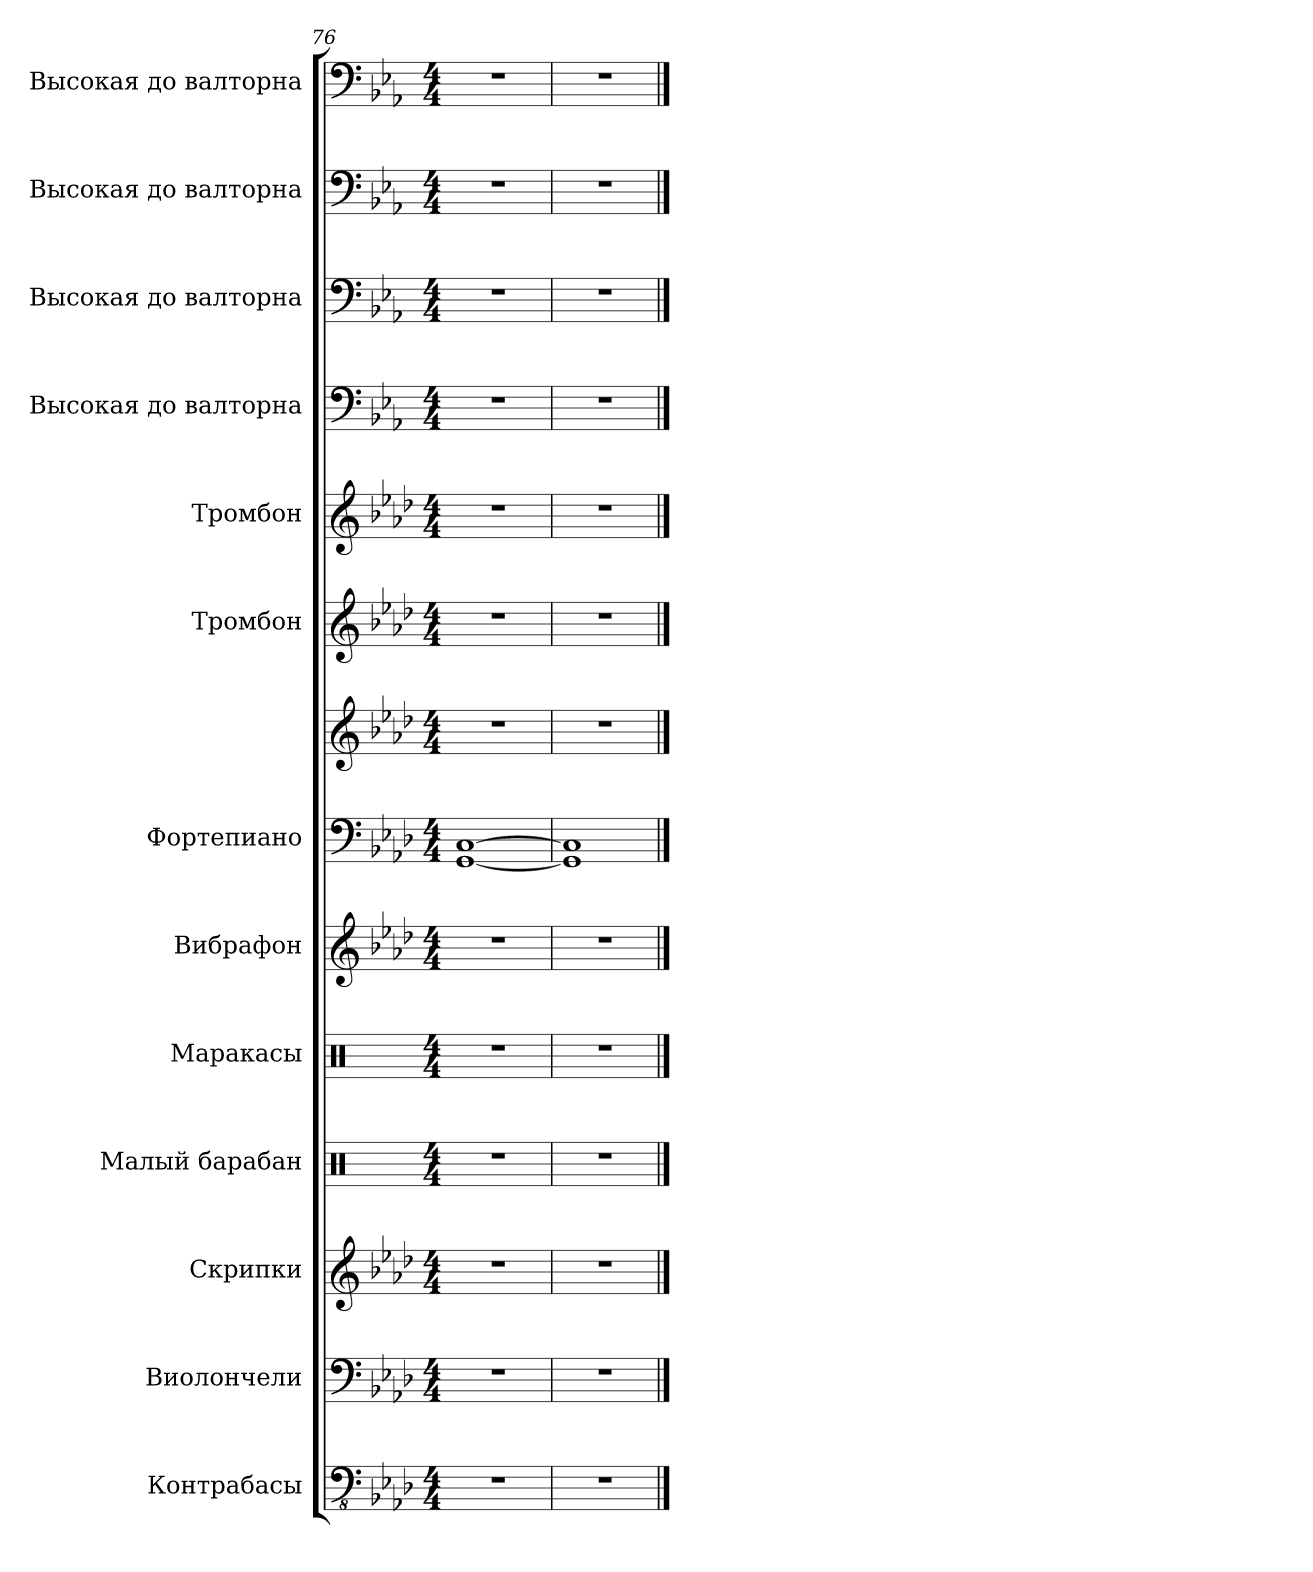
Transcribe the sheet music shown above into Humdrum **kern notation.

**kern	**kern	**kern	**kern	**kern	**kern	**kern	**kern	**kern	**kern	**kern	**kern	**kern	**kern
*part13	*part12	*part11	*part10	*part9	*part8	*part7	*part7	*part6	*part5	*part4	*part3	*part2	*part1
*staff14	*staff13	*staff12	*staff11	*staff10	*staff9	*staff8	*staff7	*staff6	*staff5	*staff4	*staff3	*staff2	*staff1
*I"Контрабасы	*I"Виолончели	*I"Скрипки	*I"Малый барабан	*I"Маракасы	*I"Вибрафон	*I"Фортепиано	*	*I"Тромбон	*I"Тромбон	*I"Высокая до валторна	*I"Высокая до валторна	*I"Высокая до валторна	*I"Высокая до валторна
*clefFv4	*clefF4	*clefG2	*clefX	*clefX	*clefG2	*clefF4	*clefG2	*clefG2	*clefG2	*clefF4	*clefF4	*clefF4	*clefF4
*	*	*	*	*	*	*	*	*	*	*ITrd4c7	*ITrd4c7	*ITrd4c7	*ITrd4c7
*k[b-e-a-d-]	*k[b-e-a-d-]	*k[b-e-a-d-]	*k[]	*k[]	*k[b-e-a-d-]	*k[b-e-a-d-]	*k[b-e-a-d-]	*k[b-e-a-d-]	*k[b-e-a-d-]	*k[b-e-a-d-]	*k[b-e-a-d-]	*k[b-e-a-d-]	*k[b-e-a-d-]
*M4/4	*M4/4	*M4/4	*M4/4	*M4/4	*M4/4	*M4/4	*M4/4	*M4/4	*M4/4	*M4/4	*M4/4	*M4/4	*M4/4
=76	=76	=76	=76	=76	=76	=76	=76	=76	=76	=76	=76	=76	=76
1r	1r	1r	1r	1r	1r	[1GG [1C	1r	1r	1r	1r	1r	1r	1r
=77	=77	=77	=77	=77	=77	=77	=77	=77	=77	=77	=77	=77	=77
1r	1r	1r	1r	1r	1r	1GG] 1C]	1r	1r	1r	1r	1r	1r	1r
==	==	==	==	==	==	==	==	==	==	==	==	==	==
*-	*-	*-	*-	*-	*-	*-	*-	*-	*-	*-	*-	*-	*-
